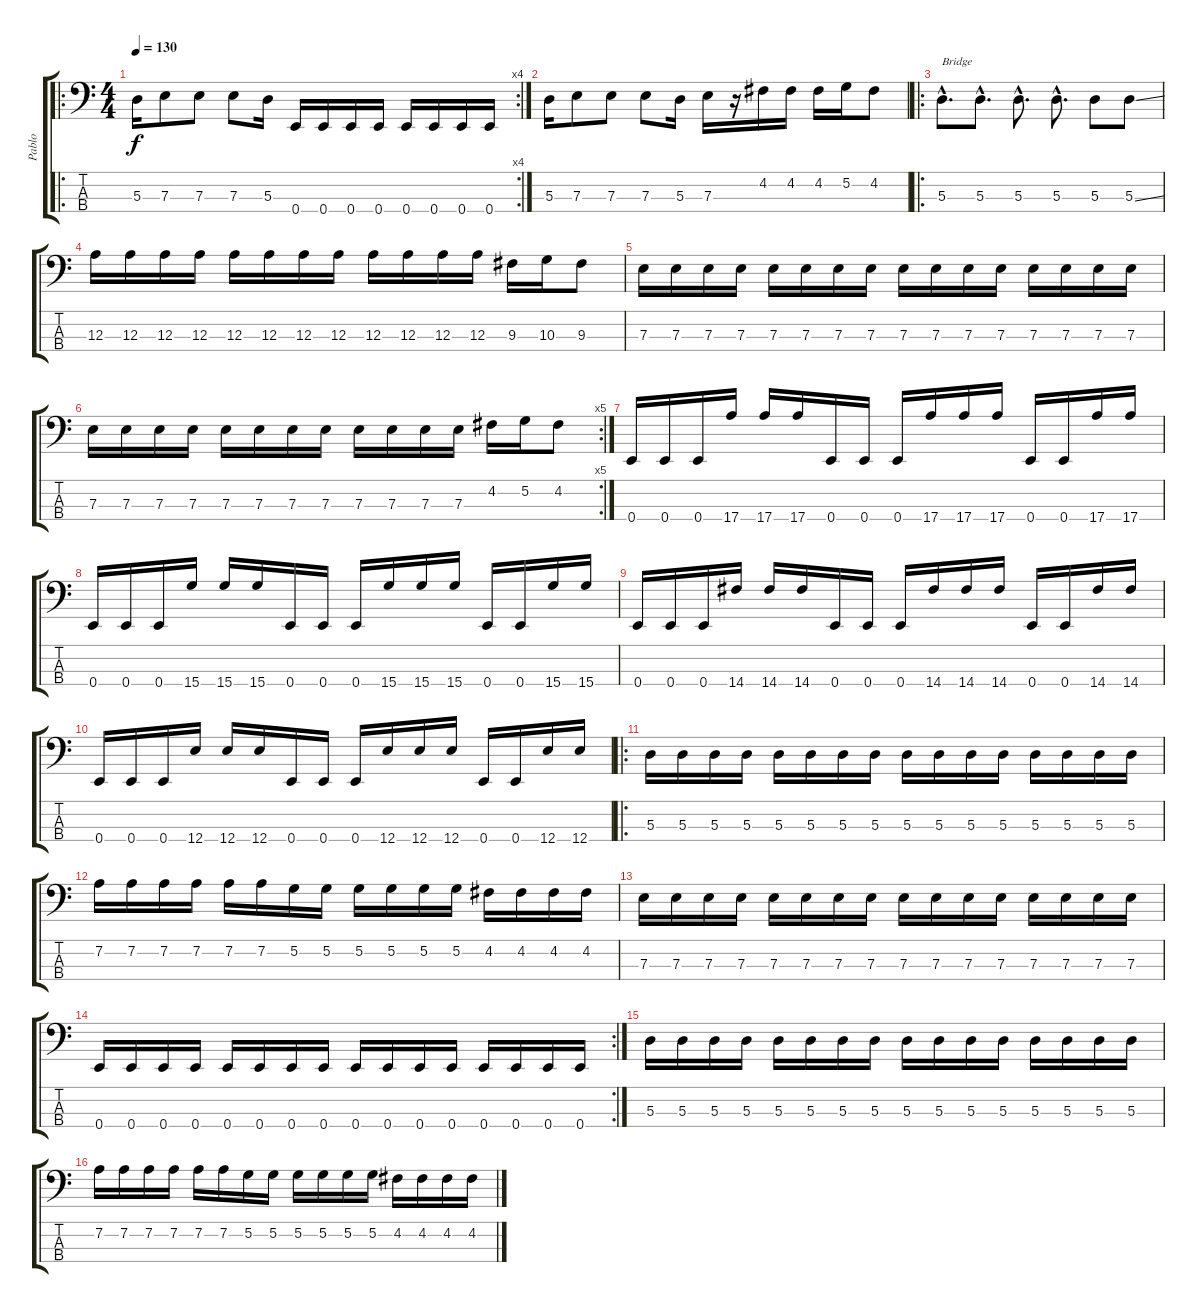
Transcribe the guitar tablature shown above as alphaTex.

\track ("Pablo" "Pablo") {instrument electricbasspick}
\staff {score tabs}
\tuning (G2 D2 A1 E1) {hide}
\ro
\rc 4
\ts (4 4)
\tempo 130
\clef f4
\ks c
5.3.16{dy f} 7.3.8 7.3.8 7.3.8 5.3.16 0.4.16 0.4.16 0.4.16 0.4.16 0.4.16 0.4.16 0.4.16 0.4.16 |
5.3.16 7.3.8 7.3.8 7.3.8 5.3.16 7.3.16 r.16 4.2.16 4.2.16 4.2.16 5.2.16 4.2.8 |
\ro
5.3{hac}.8{d txt "Bridge"} 5.3{hac}.8{d} 5.3{hac}.8{d} 5.3{hac}.8{d} 5.3.8 5.3{ss}.8 |
12.3.16 12.3.16 12.3.16 12.3.16 12.3.16 12.3.16 12.3.16 12.3.16 12.3.16 12.3.16 12.3.16 12.3.16 9.3.16 10.3.16 9.3.8 |
7.3.16 7.3.16 7.3.16 7.3.16 7.3.16 7.3.16 7.3.16 7.3.16 7.3.16 7.3.16 7.3.16 7.3.16 7.3.16 7.3.16 7.3.16 7.3.16 |
\rc 5
7.3.16 7.3.16 7.3.16 7.3.16 7.3.16 7.3.16 7.3.16 7.3.16 7.3.16 7.3.16 7.3.16 7.3.16 4.2.16 5.2.16 4.2.8 |
0.4.16 0.4.16 0.4.16 17.4.16 17.4.16 17.4.16 0.4.16 0.4.16 0.4.16 17.4.16 17.4.16 17.4.16 0.4.16 0.4.16 17.4.16 17.4.16 |
0.4.16 0.4.16 0.4.16 15.4.16 15.4.16 15.4.16 0.4.16 0.4.16 0.4.16 15.4.16 15.4.16 15.4.16 0.4.16 0.4.16 15.4.16 15.4.16 |
0.4.16 0.4.16 0.4.16 14.4.16 14.4.16 14.4.16 0.4.16 0.4.16 0.4.16 14.4.16 14.4.16 14.4.16 0.4.16 0.4.16 14.4.16 14.4.16 |
0.4.16 0.4.16 0.4.16 12.4.16 12.4.16 12.4.16 0.4.16 0.4.16 0.4.16 12.4.16 12.4.16 12.4.16 0.4.16 0.4.16 12.4.16 12.4.16 |
\ro
5.3.16 5.3.16 5.3.16 5.3.16 5.3.16 5.3.16 5.3.16 5.3.16 5.3.16 5.3.16 5.3.16 5.3.16 5.3.16 5.3.16 5.3.16 5.3.16 |
7.2.16 7.2.16 7.2.16 7.2.16 7.2.16 7.2.16 5.2.16 5.2.16 5.2.16 5.2.16 5.2.16 5.2.16 4.2.16 4.2.16 4.2.16 4.2.16 |
7.3.16 7.3.16 7.3.16 7.3.16 7.3.16 7.3.16 7.3.16 7.3.16 7.3.16 7.3.16 7.3.16 7.3.16 7.3.16 7.3.16 7.3.16 7.3.16 |
\rc 2
0.4.16 0.4.16 0.4.16 0.4.16 0.4.16 0.4.16 0.4.16 0.4.16 0.4.16 0.4.16 0.4.16 0.4.16 0.4.16 0.4.16 0.4.16 0.4.16 |
5.3.16 5.3.16 5.3.16 5.3.16 5.3.16 5.3.16 5.3.16 5.3.16 5.3.16 5.3.16 5.3.16 5.3.16 5.3.16 5.3.16 5.3.16 5.3.16 |
7.2.16 7.2.16 7.2.16 7.2.16 7.2.16 7.2.16 5.2.16 5.2.16 5.2.16 5.2.16 5.2.16 5.2.16 4.2.16 4.2.16 4.2.16 4.2.16
